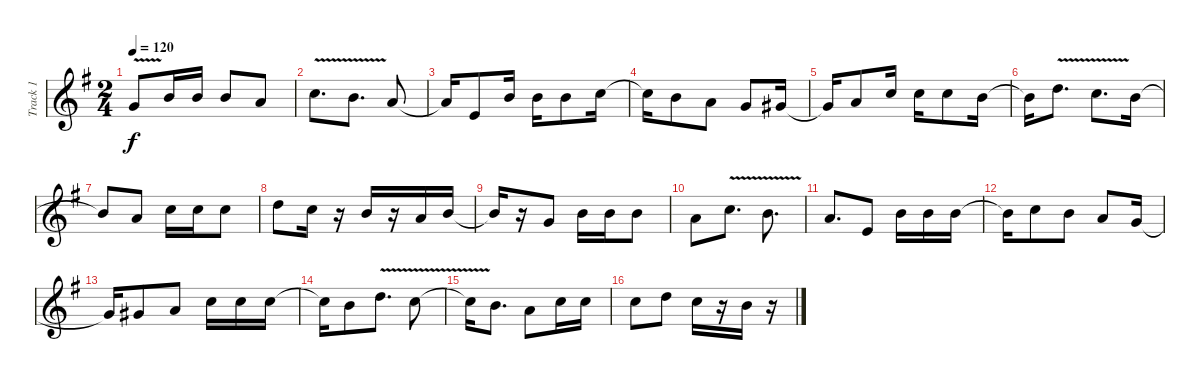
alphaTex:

\track ("Track 1" "Track 1") {instrument overdrivenguitar}
\staff {score}
\tuning (E4 B3 G3 D3 A2 E2) {hide}
\ts (2 4)
\tempo 120
\clef g2
\ks g
10.5{v}.8{dy f} 9.4.16 9.4.16 9.4.8 12.5.8 |
10.4{v}.8{d} 9.4{v}.8{d} 12.5.8 |
12.5{t}.16 12.6.8 9.4.16 9.4.16 9.4.8 10.4.16 |
10.4{t}.16 9.4.8 12.5.8 10.5.8 11.5.16 |
11.5{t}.16 12.5.8 10.4.16 10.4.16 10.4.8 9.4.16 |
9.4{t}.16 12.4{v}.8{d} 10.4{v}.8{d} 9.4.16 |
9.4{t}.8 12.5.8 10.4.16 10.4.16 10.4.8 |
12.4.8 10.4.16 r.16 9.4.16 r.16 12.5.16 9.4.16 |
9.4{t}.16 r.16 10.5.8 9.4.16 9.4.16 9.4.8 |
12.5.8 10.4{v}.8{d} 9.4{v}.8{d} |
12.5.8{d} 12.6.8 9.4.16 9.4.16 9.4.16 |
9.4{t}.16 10.4.8 9.4.8 12.5.8 10.5.16 |
10.5{t}.16 11.5.8 12.5.8 10.4.16 10.4.16 10.4.16 |
10.4{t}.16 9.4.8 12.4{v}.8{d} 10.4{v}.8 |
10.4{t}.16 9.4.8{d} 12.5.8 10.4.16 10.4.16 |
10.4.8 12.4.8 10.4.16 r.16 9.4.16 r.16
